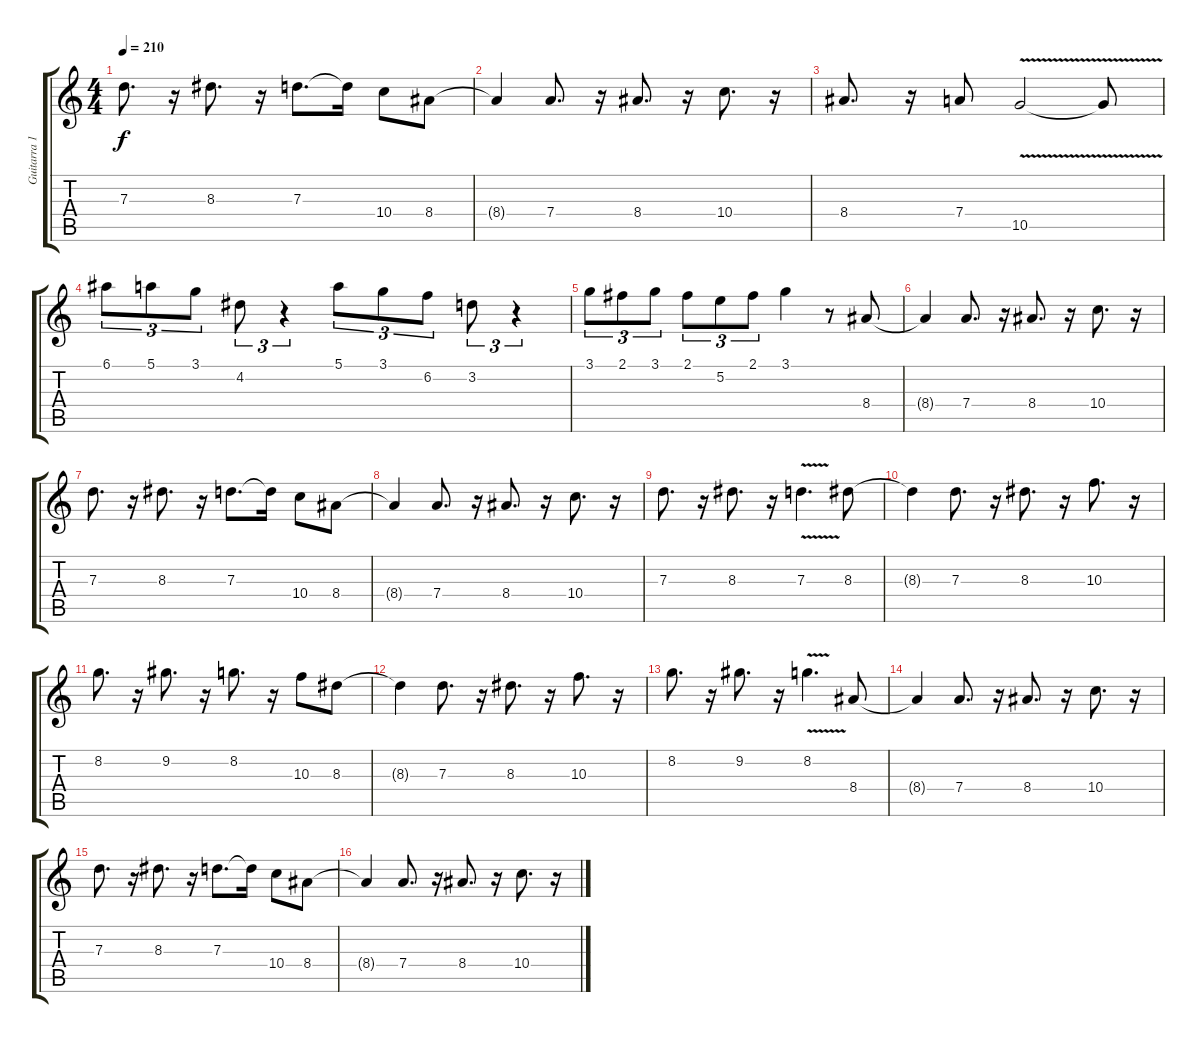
\track ("Guitarra 1" "Guitarra 1") {instrument overdrivenguitar}
\staff {score tabs}
\tuning (E4 B3 G3 D3 A2 E2) {hide}
\ts (4 4)
\tempo 210
\clef g2
\ks c
7.3.8{d dy f} r.16 8.3.8{d} r.16 7.3.8{d} 7.3{t}.16 10.4.8 8.4.8 |
8.4{t}.4 7.4.8{d} r.16 8.4.8{d} r.16 10.4.8{d} r.16 |
8.4.8{d} r.16 7.4.8 10.5{v}.2 10.5{t}.8 |
\section ("" "")
6.1.8{tu (3 2)} 5.1.8{tu (3 2)} 3.1.8{tu (3 2)} 4.2.8{tu (3 2)} r.4{tu (3 2)} 5.1.8{tu (3 2)} 3.1.8{tu (3 2)} 6.2.8{tu (3 2)} 3.2.8{tu (3 2)} r.4{tu (3 2)} |
3.1.8{tu (3 2)} 2.1.8{tu (3 2)} 3.1.8{tu (3 2)} 2.1.8{tu (3 2)} 5.2.8{tu (3 2)} 2.1.8{tu (3 2)} 3.1.4 r.8 8.4.8 |
8.4{t}.4 7.4.8{d} r.16 8.4.8{d} r.16 10.4.8{d} r.16 |
7.3.8{d} r.16 8.3.8{d} r.16 7.3.8{d} 7.3{t}.16 10.4.8 8.4.8 |
8.4{t}.4 7.4.8{d} r.16 8.4.8{d} r.16 10.4.8{d} r.16 |
7.3.8{d} r.16 8.3.8{d} r.16 7.3{v}.4{d} 8.3.8 |
8.3{t}.4 7.3.8{d} r.16 8.3.8{d} r.16 10.3.8{d} r.16 |
8.2.8{d} r.16 9.2.8{d} r.16 8.2.8{d} r.16 10.3.8 8.3.8 |
8.3{t}.4 7.3.8{d} r.16 8.3.8{d} r.16 10.3.8{d} r.16 |
\section ("" "")
8.2.8{d} r.16 9.2.8{d} r.16 8.2{v}.4{d} 8.4.8 |
8.4{t}.4 7.4.8{d} r.16 8.4.8{d} r.16 10.4.8{d} r.16 |
7.3.8{d} r.16 8.3.8{d} r.16 7.3.8{d} 7.3{t}.16 10.4.8 8.4.8 |
8.4{t}.4 7.4.8{d} r.16 8.4.8{d} r.16 10.4.8{d} r.16
